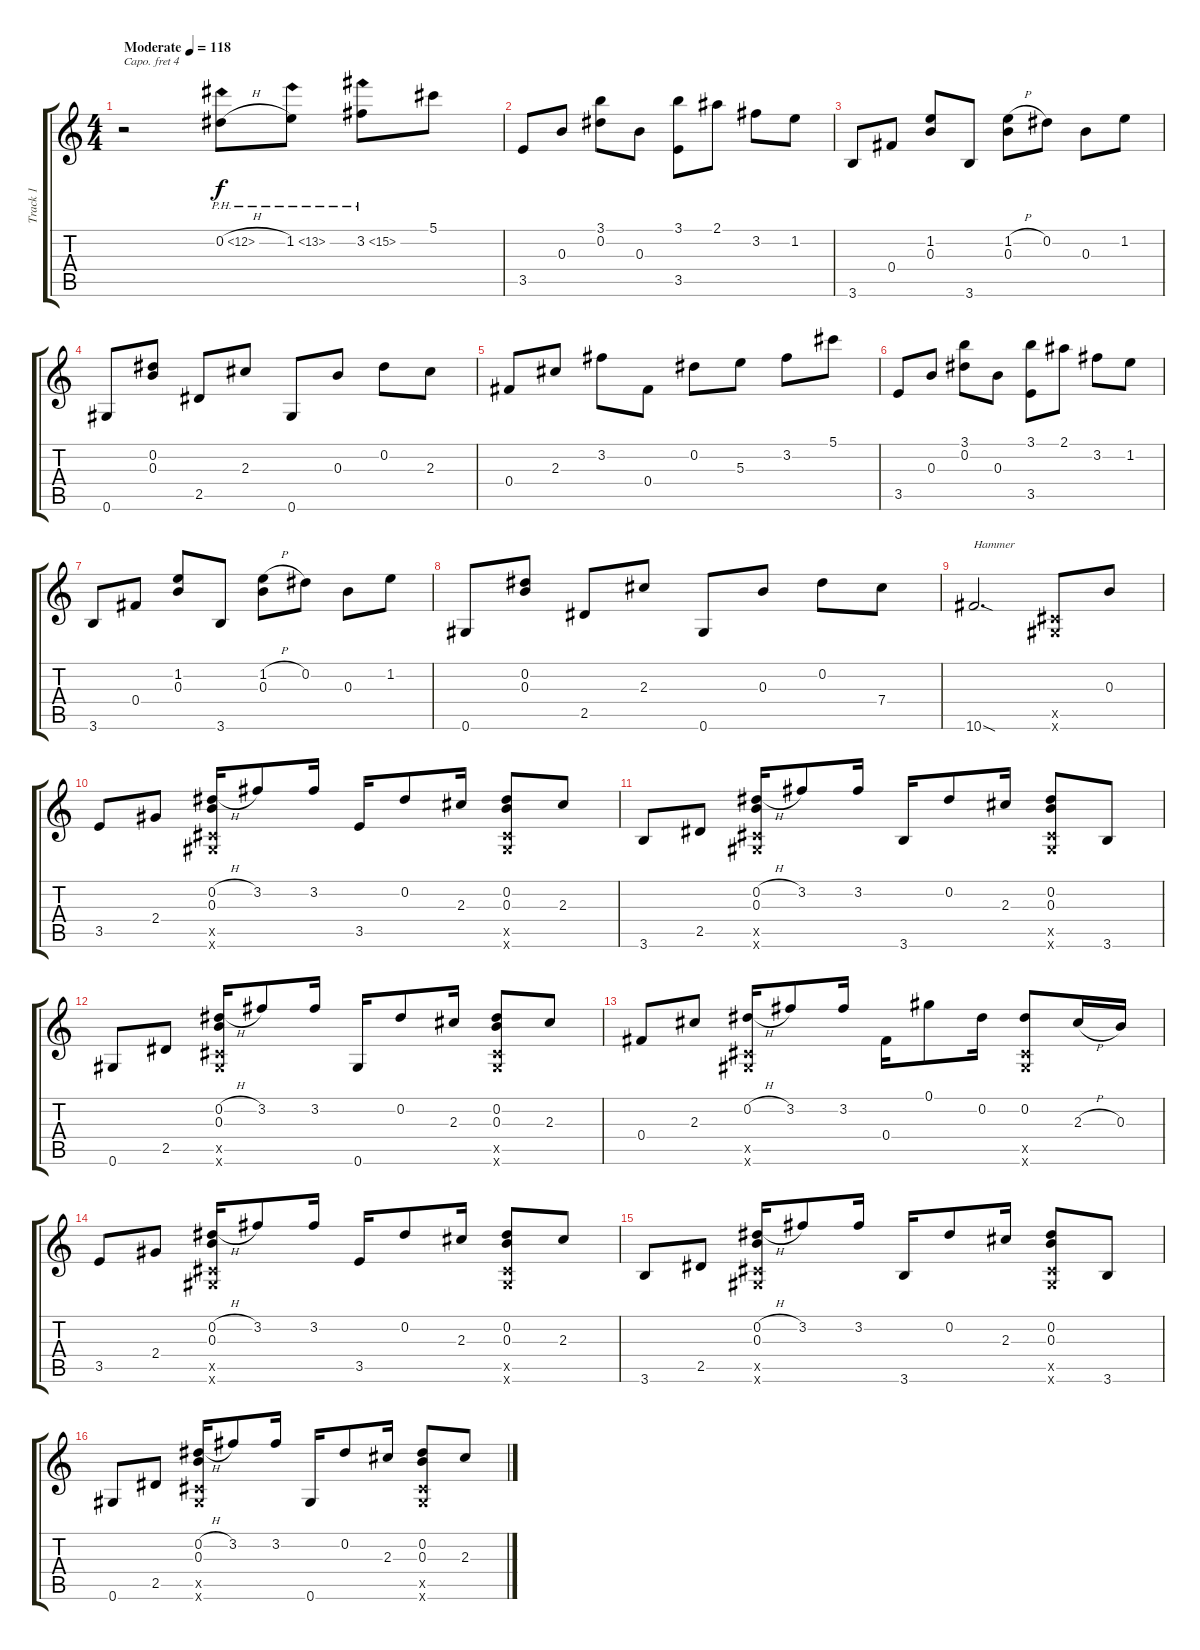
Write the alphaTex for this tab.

\track ("Track 1" "Track 1") {instrument acousticguitarsteel}
\staff {score tabs}
\capo 4
\tuning (E4 B3 G3 D3 A2 E2) {hide}
\ts (4 4)
\tempo (118 "Moderate")
\clef g2
\ks c
r.2{dy f instrument acousticguitarsteel} 0.2{ph 12 h}.8 1.2{ph 12}.8 3.2{ph 12}.8 5.1.8 |
3.5.8 0.3.8 (3.1 0.2).8 0.3.8 (3.1 3.5).8 2.1.8 3.2.8 1.2.8 |
3.6.8 0.4.8 (1.2 0.3).8 3.6.8 (1.2{h} 0.3).8 0.2.8 0.3.8 1.2.8 |
0.6.8 (0.2 0.3).8 2.5.8 2.3.8 0.6.8 0.3.8 0.2.8 2.3.8 |
0.4.8 2.3.8 3.2.8 0.4.8 0.2.8 5.3.8 3.2.8 5.1.8 |
3.5.8 0.3.8 (3.1 0.2).8 0.3.8 (3.1 3.5).8 2.1.8 3.2.8 1.2.8 |
3.6.8 0.4.8 (1.2 0.3).8 3.6.8 (1.2{h} 0.3).8 0.2.8 0.3.8 1.2.8 |
0.6.8 (0.2 0.3).8 2.5.8 2.3.8 0.6.8 0.3.8 0.2.8 7.4.8 |
10.6{sod}.2{d txt "Hammer"} (0.5{x} 0.6{x}).8 0.3.8 |
3.5.8 2.4.8 (0.2{h} 0.3 0.5{x} 0.6{x}).16 3.2.8 3.2.16 3.5.16 0.2.8 2.3.16 (0.2 0.3 0.5{x} 0.6{x}).8 2.3.8 |
3.6.8 2.5.8 (0.2{h} 0.3 0.5{x} 0.6{x}).16 3.2.8 3.2.16 3.6.16 0.2.8 2.3.16 (0.2 0.3 0.5{x} 0.6{x}).8 3.6.8 |
0.6.8 2.5.8 (0.2{h} 0.3 0.5{x} 0.6{x}).16 3.2.8 3.2.16 0.6.16 0.2.8 2.3.16 (0.2 0.3 0.5{x} 0.6{x}).8 2.3.8 |
0.4.8 2.3.8 (0.2{h} 0.5{x} 0.6{x}).16 3.2.8 3.2.16 0.4.16 0.1.8 0.2.16 (0.2 0.5{x} 0.6{x}).8 2.3{h}.16 0.3.16 |
3.5.8 2.4.8 (0.2{h} 0.3 0.5{x} 0.6{x}).16 3.2.8 3.2.16 3.5.16 0.2.8 2.3.16 (0.2 0.3 0.5{x} 0.6{x}).8 2.3.8 |
3.6.8 2.5.8 (0.2{h} 0.3 0.5{x} 0.6{x}).16 3.2.8 3.2.16 3.6.16 0.2.8 2.3.16 (0.2 0.3 0.5{x} 0.6{x}).8 3.6.8 |
0.6.8 2.5.8 (0.2{h} 0.3 0.5{x} 0.6{x}).16 3.2.8 3.2.16 0.6.16 0.2.8 2.3.16 (0.2 0.3 0.5{x} 0.6{x}).8 2.3.8
